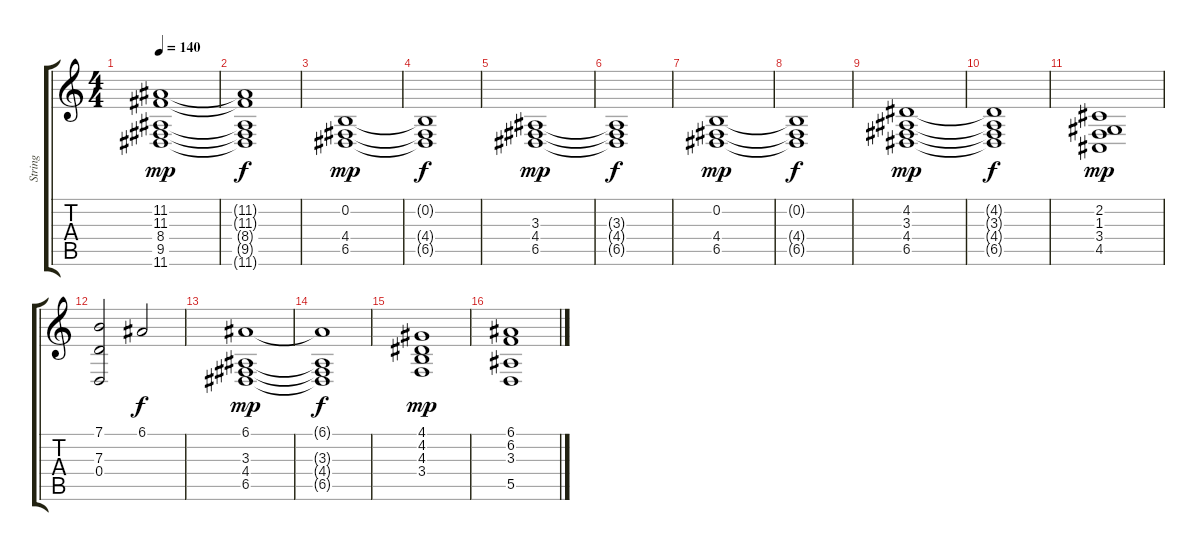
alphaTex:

\track ("String" "String") {instrument stringensemble1}
\staff {score tabs}
\tuning (E4 B3 G3 D3 A2 E2) {hide}
\ts (4 4)
\tempo 140
\clef g2
\ks c
(11.2 11.3 8.4 9.5 11.6).1{dy mp} |
(11.2{t} 11.3{t} 8.4{t} 9.5{t} 11.6{t}).1{dy f} |
(0.2 4.4 6.5).1{dy mp} |
(0.2{t} 4.4{t} 6.5{t}).1{dy f} |
(3.3 4.4 6.5).1{dy mp} |
(3.3{t} 4.4{t} 6.5{t}).1{dy f} |
(0.2 4.4 6.5).1{dy mp} |
(0.2{t} 4.4{t} 6.5{t}).1{dy f} |
(4.2 3.3 4.4 6.5).1{dy mp} |
(4.2{t} 3.3{t} 4.4{t} 6.5{t}).1{dy f} |
(2.2 1.3 3.4 4.5).1{dy mp} |
(7.1 7.3 0.4).2 6.1.2{dy f} |
(6.1 3.3 4.4 6.5).1{dy mp} |
(6.1{t} 3.3{t} 4.4{t} 6.5{t}).1{dy f} |
(4.1 4.2 4.3 3.4).1{dy mp} |
(6.1 6.2 3.3 5.5).1
